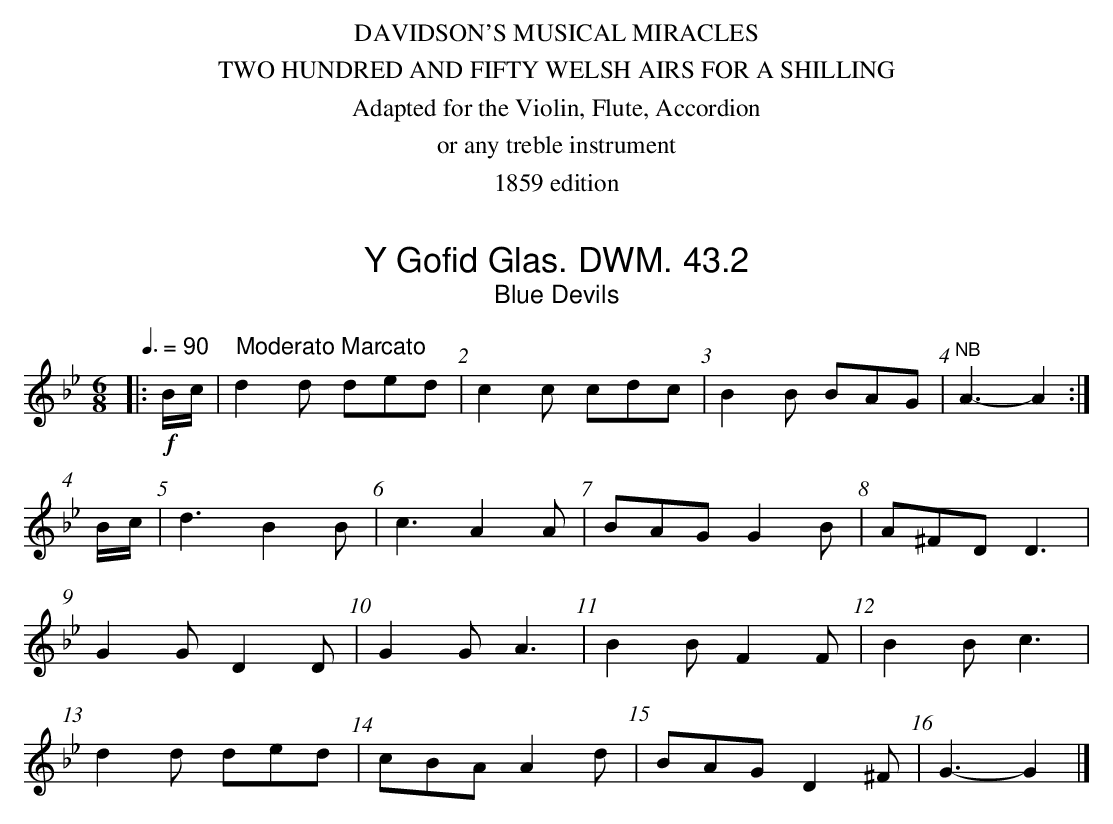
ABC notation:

X:1
T:Gofid Glas. DWM. 43.2, Y
T:Blue Devils
M:6/8
L:1/8
Q:3/8=90 "    Moderato Marcato"
K:Gm
|:!f!B/c/|d2d ded|c2c cdc|B2B BAG|"^NB"A3-A2:|
B/c/|d3 B2B|c3 A2A|BAG G2B|A^FD D3|
G2G D2D|G2G A3|B2B F2F|B2B c3|
d2d ded| cBA A2d|BAG D2^F|G3-G2|]
